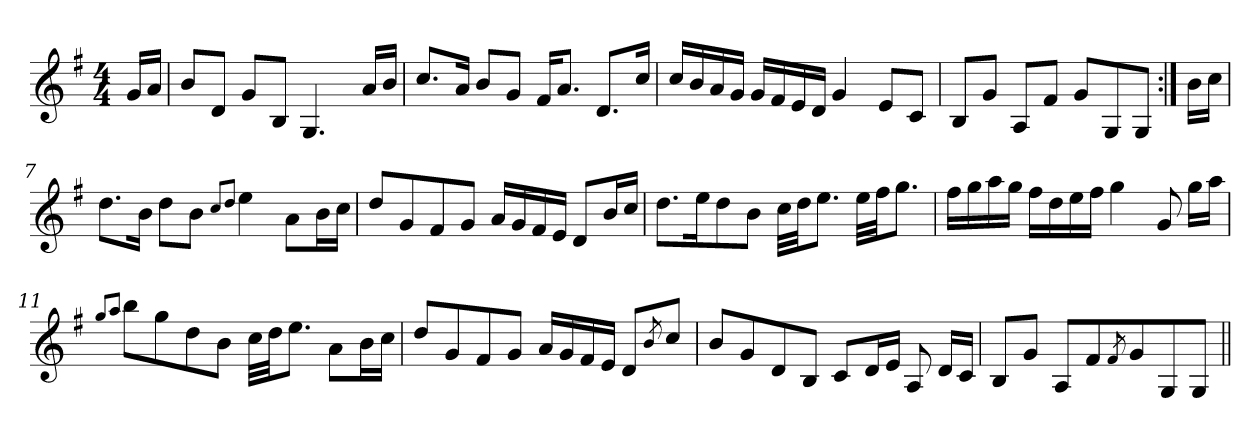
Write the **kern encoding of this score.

**kern
*part1
*staff1
*clefG2
*k[f#]
*G:
*M4/4
=1
16g/LL
16a/JJ
=2
8b/L
8d/J
8g/L
8B/J
4.G/
16a/LL
16b/JJ
=3
8.cc/L
16a/Jk
8b/L
8g/J
16f#/KL
8.a/J
8.d/L
16cc/Jk
=4
16cc/LL
16b/
16a/
16g/JJ
16g/LL
16f#/
16e/
16d/JJ
4g/
8e/L
8c/J
!!LO:LB:g=z
=5
8B/L
8g/J
8A/L
8f#/J
8g/L
8G/
8G/J
=6:|!
16b\LL
16cc\JJ
=7
8.dd\L
16b\Jk
8dd\L
8b\J
8qcc/L
8qdd/J
4ee\
8a\L
16b\L
16cc\JJ
=8
8dd/L
8g/
8f#/
8g/J
16a/LL
16g/
16f#/
16e/JJ
8d/L
16b/L
16cc/JJ
!!LO:LB:g=z
=9
8.dd\L
16ee\K
8dd\
8b\J
32cc\LLL
32dd\JJ
8.ee\J
32ee\LLL
32ff#\JJ
8.gg\J
=10
16ff#\LL
16gg\
16aa\
16gg\JJ
16ff#\LL
16dd\
16ee\
16ff#\JJ
4gg\
8g/
16gg\LL
16aa\JJ
=11
8qgg/L
8qaa/J
8bb\L
8gg\
8dd\
8b\J
32cc\LLL
32dd\JJ
8.ee\J
8a\L
16b\L
16cc\JJ
!!LO:LB:g=z
=12
8dd/L
8g/
8f#/
8g/J
16a/LL
16g/
16f#/
16e/JJ
8d/L
8qb/
8cc/J
=13
8b/L
8g/
8d/
8B/J
8c/L
16d/L
16e/JJ
8A/
16d/LL
16c/JJ
=14
8B/L
8g/J
8A/L
8f#/
8qf#/
8g/
8G/
8G/J
=||
*-
